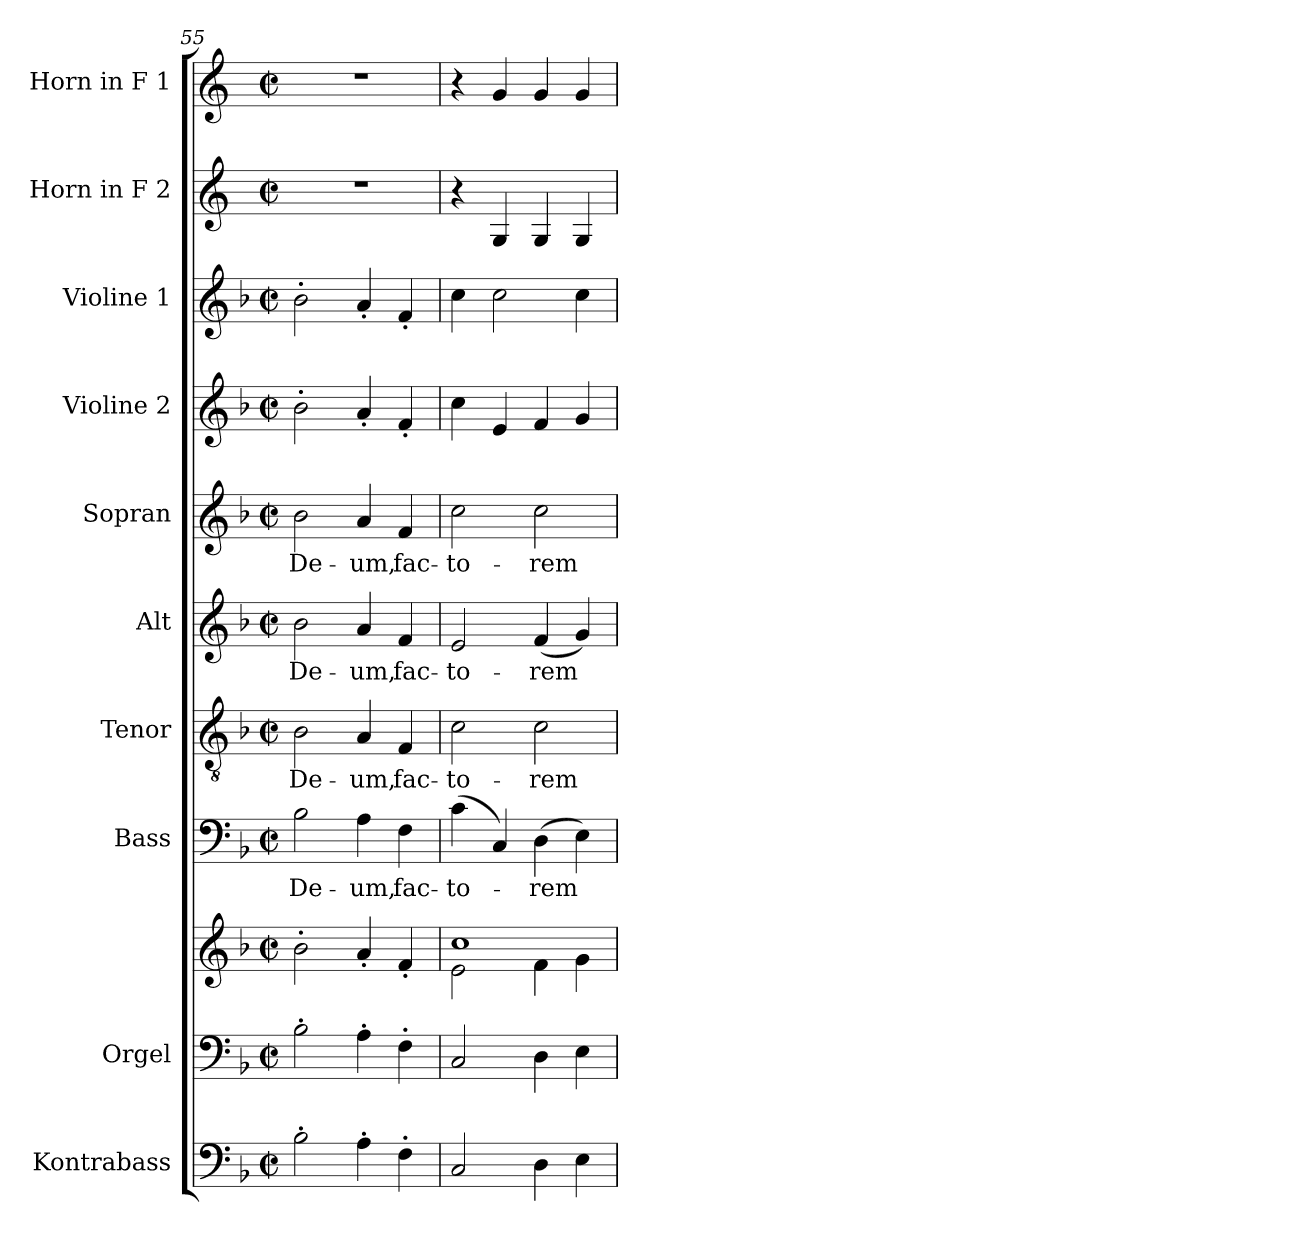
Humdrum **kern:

**kern	**kern	**kern	**kern	**text	**kern	**text	**kern	**text	**kern	**text	**kern	**kern	**kern	**kern
*part10	*part9	*part9	*part8	*part8	*part7	*part7	*part6	*part6	*part5	*part5	*part4	*part3	*part2	*part1
*staff11	*staff10	*staff9	*staff8	*staff8	*staff7	*staff7	*staff6	*staff6	*staff5	*staff5	*staff4	*staff3	*staff2	*staff1
*I"Kontrabass	*I"Orgel	*	*I"Bass	*	*I"Tenor	*	*I"Alt	*	*I"Sopran	*	*I"Violine 2	*I"Violine 1	*I"Horn in F 2	*I"Horn in F 1
*I'Kb.	*	*	*I'B.	*	*I'T.	*	*I'A.	*	*I'S.	*	*I'Vl. 2	*I'Vl. 1	*	*
*clefF4	*clefF4	*clefG2	*clefF4	*	*clefGv2	*	*clefG2	*	*clefG2	*	*clefG2	*clefG2	*clefG2	*clefG2
*ITrd7c12	*	*	*	*	*	*	*	*	*	*	*	*	*ITrd4c7	*ITrd4c7
*k[b-]	*k[b-]	*k[b-]	*k[b-]	*	*k[b-]	*	*k[b-]	*	*k[b-]	*	*k[b-]	*k[b-]	*k[b-]	*k[b-]
*F:	*F:	*F:	*F:	*	*F:	*	*F:	*	*F:	*	*F:	*F:	*F:	*F:
*M2/2	*M2/2	*M2/2	*M2/2	*	*M2/2	*	*M2/2	*	*M2/2	*	*M2/2	*M2/2	*M2/2	*M2/2
*met(c|)	*met(c|)	*met(c|)	*met(c|)	*	*met(c|)	*	*met(c|)	*	*met(c|)	*	*met(c|)	*met(c|)	*met(c|)	*met(c|)
=55	=55	=55	=55	=55	=55	=55	=55	=55	=55	=55	=55	=55	=55	=55
!	!	!	!	!LO:LY:b	!	!LO:LY:b	!	!LO:LY:b	!	!LO:LY:b	!	!	!	!
2BB-'>\	2B-'>\	2b-'>\	2B-\	De-	2B-\	De-	2b-\	De-	2b-\	De-	2b-'>\	2b-'>\	1r	1r
!	!	!	!	!LO:LY:b	!	!LO:LY:b	!	!LO:LY:b	!	!LO:LY:b	!	!	!	!
4AA'>\	4A'>\	4a'</	4A\	-um,	4A/	-um,	4a/	-um,	4a/	-um,	4a'</	4a'</	.	.
!	!	!	!	!LO:LY:b	!	!LO:LY:b	!	!LO:LY:b	!	!LO:LY:b	!	!	!	!
4FF'>\	4F'>\	4f'</	4F\	fac-	4F/	fac-	4f/	fac-	4f/	fac-	4f'</	4f'</	.	.
=56	=56	=56	=56	=56	=56	=56	=56	=56	=56	=56	=56	=56	=56	=56
*	*	*^	*	*	*	*	*	*	*	*	*	*	*	*
!	!	!	!	!	!LO:LY:b	!	!LO:LY:b	!	!LO:LY:b	!	!LO:LY:b	!	!	!	!
2CC/	2C/	1cc	2e\	(>4c\	-to-	2c\	-to-	2e/	-to-	2cc\	-to-	4cc\	4cc\	4r	4r
.	.	.	.	4C/)	.	.	.	.	.	.	.	4e/	2cc\	4C/	4c/
!	!	!	!	!	!LO:LY:b	!	!LO:LY:b	!	!LO:LY:b	!	!LO:LY:b	!	!	!	!
4DD\	4D\	.	4f\	(>4D\	-rem	2c\	-rem	(<4f/	-rem	2cc\	-rem	4f/	.	4C/	4c/
4EE\	4E\	.	4g\	4E\)	.	.	.	4g/)	.	.	.	4g/	4cc\	4C/	4c/
*	*	*v	*v	*	*	*	*	*	*	*	*	*	*	*	*
=	=	=	=	=	=	=	=	=	=	=	=	=	=	=
*-	*-	*-	*-	*-	*-	*-	*-	*-	*-	*-	*-	*-	*-	*-
